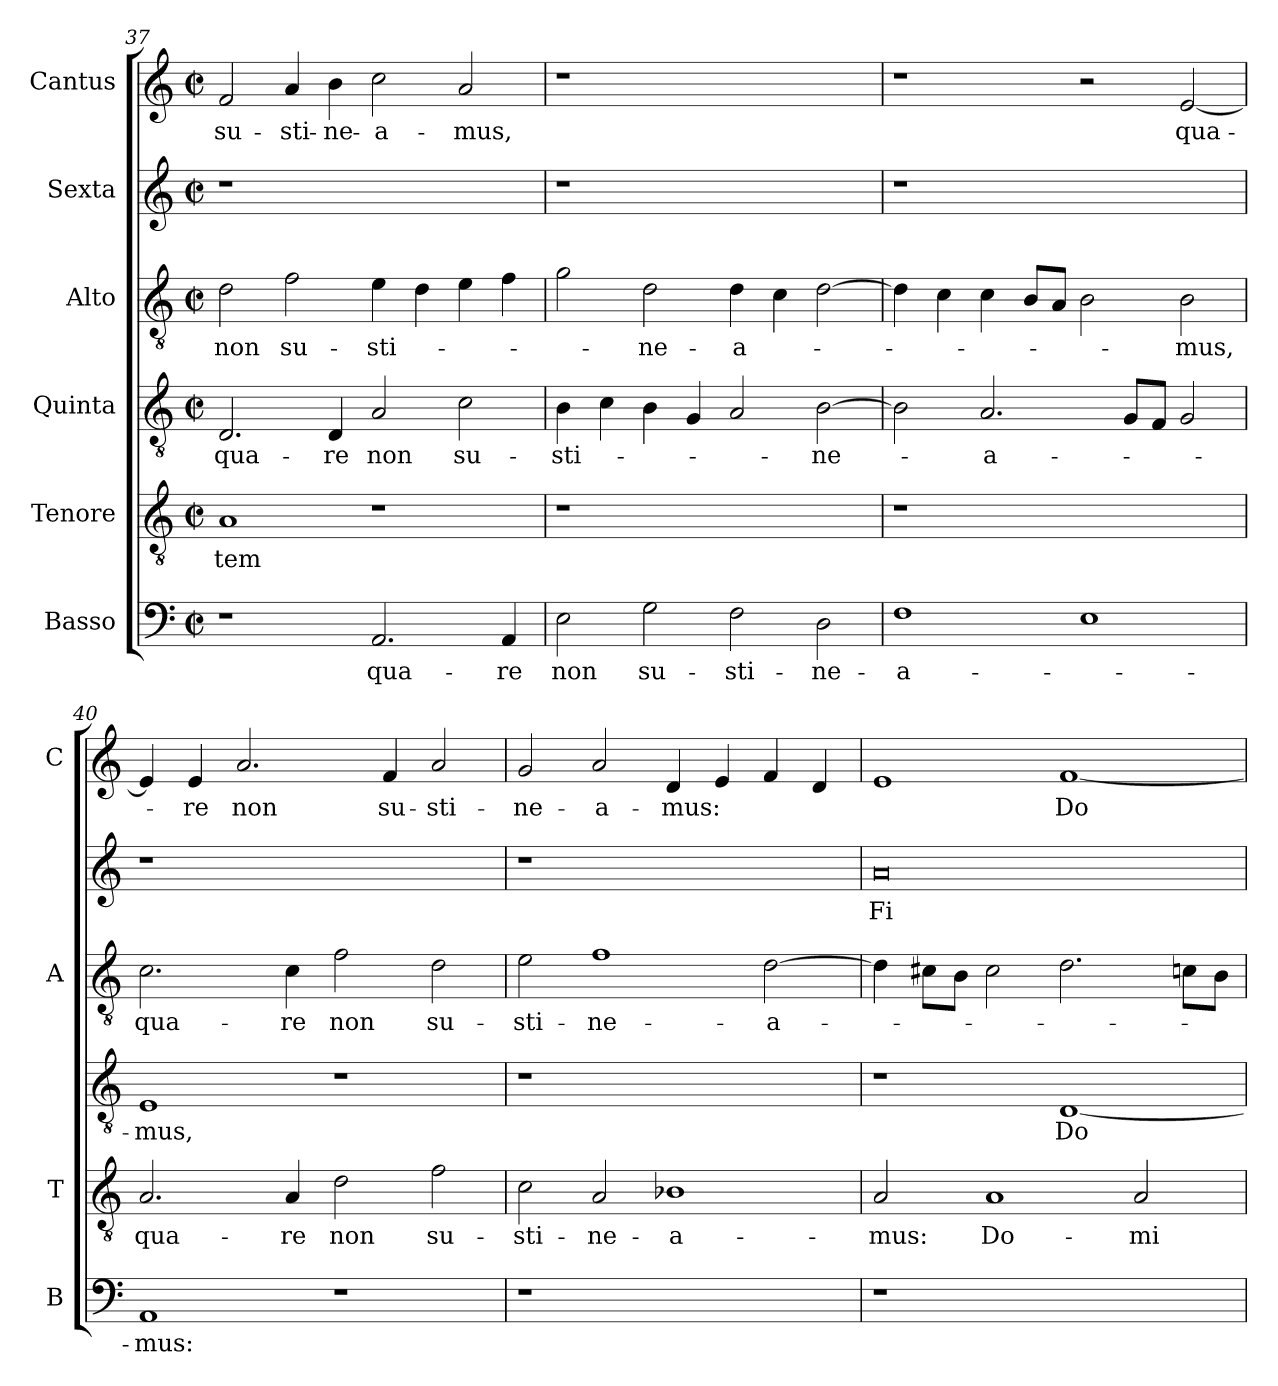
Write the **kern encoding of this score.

**kern	**text	**kern	**text	**kern	**text	**kern	**text	**kern	**text	**kern	**text
*part6	*part6	*part5	*part5	*part4	*part4	*part3	*part3	*part2	*part2	*part1	*part1
*staff6	*staff6	*staff5	*staff5	*staff4	*staff4	*staff3	*staff3	*staff2	*staff2	*staff1	*staff1
*I"Basso	*	*I"Tenore	*	*I"Quinta	*	*I"Alto	*	*I"Sexta	*	*I"Cantus	*
*I'B	*	*I'T	*	*	*	*I'A	*	*	*	*I'C	*
!!LO:PB:g=z
*clefF4	*	*clefGv2	*	*clefGv2	*	*clefGv2	*	*clefG2	*	*clefG2	*
*k[]	*	*k[]	*	*k[]	*	*k[]	*	*k[]	*	*k[]	*
*M2/2	*	*M2/2	*	*M2/2	*	*M2/2	*	*M2/2	*	*M2/2	*
*met(c|)	*	*met(c|)	*	*met(c|)	*	*met(c|)	*	*met(c|)	*	*met(c|)	*
=37	=37	=37	=37	=37	=37	=37	=37	=37	=37	=37	=37
1r	.	1A	-tem	2.D/	qua-	2d\	non	1r	.	2f/	su-
.	.	.	.	.	.	2f\	su-	.	.	4a/	-sti-
.	.	.	.	4D/	-re	.	.	.	.	4b\	-ne-
2.AA/	qua-	1r	.	2A/	non	4e\	-sti-	1ryy	.	2cc\	-a-
.	.	.	.	.	.	4d\	.	.	.	.	.
.	.	.	.	2c\	su-	4e\	.	.	.	2a/	-mus,
4AA/	-re	.	.	.	.	4f\	.	.	.	.	.
=38	=38	=38	=38	=38	=38	=38	=38	=38	=38	=38	=38
2E\	non	1r	.	4B\	-sti-	2g\	.	1r	.	1r	.
.	.	.	.	4c\	.	.	.	.	.	.	.
2G\	su-	.	.	4B\	.	2d\	-ne-	.	.	.	.
.	.	.	.	4G/	.	.	.	.	.	.	.
2F\	-sti-	1ryy	.	2A/	.	4d\	-a-	1ryy	.	1ryy	.
.	.	.	.	.	.	4c\	.	.	.	.	.
2D\	-ne-	.	.	[2B\	-ne-	[2d\	.	.	.	.	.
=39	=39	=39	=39	=39	=39	=39	=39	=39	=39	=39	=39
1F	-a-	1r	.	2B\]	.	4d\]	.	1r	.	1r	.
.	.	.	.	.	.	4c\	.	.	.	.	.
.	.	.	.	2.A/	-a-	4c\	.	.	.	.	.
.	.	.	.	.	.	8B/L	.	.	.	.	.
.	.	.	.	.	.	8A/J	.	.	.	.	.
1E	.	1ryy	.	.	.	2B\	.	1ryy	.	2r	.
.	.	.	.	8G/L	.	.	.	.	.	.	.
.	.	.	.	8F/J	.	.	.	.	.	.	.
.	.	.	.	2G/	.	2B\	-mus,	.	.	[2e/	qua-
!!LO:LB:g=z
=40	=40	=40	=40	=40	=40	=40	=40	=40	=40	=40	=40
1AA	-mus:	2.A/	qua-	1E	-mus,	2.c\	qua-	1r	.	4e/]	.
.	.	.	.	.	.	.	.	.	.	4e/	-re
.	.	.	.	.	.	.	.	.	.	2.a/	non
.	.	4A/	-re	.	.	4c\	-re	.	.	.	.
1r	.	2d\	non	1r	.	2f\	non	1ryy	.	.	.
.	.	.	.	.	.	.	.	.	.	4f/	su-
.	.	2f\	su-	.	.	2d\	su-	.	.	2a/	-sti-
=41	=41	=41	=41	=41	=41	=41	=41	=41	=41	=41	=41
1r	.	2c\	-sti-	1r	.	2e\	-sti-	1r	.	2g/	-ne-
.	.	2A/	-ne-	.	.	1f	-ne-	.	.	2a/	-a-
1ryy	.	1B-X	-a-	1ryy	.	.	.	1ryy	.	4d/	-mus:
.	.	.	.	.	.	.	.	.	.	4e/	.
.	.	.	.	.	.	[2d\	-a-	.	.	4f/	.
.	.	.	.	.	.	.	.	.	.	4d/	.
=42	=42	=42	=42	=42	=42	=42	=42	=42	=42	=42	=42
1r	.	2A/	-mus:	1r	.	4d\]	.	0a	Fi-	1e	.
.	.	.	.	.	.	8c#X\L	.	.	.	.	.
.	.	.	.	.	.	8B\J	.	.	.	.	.
.	.	1A	Do-	.	.	2c#\	.	.	.	.	.
1ryy	.	.	.	[1D	Do-	2.d\	.	.	.	[1f	Do-
.	.	2A/	-mi-	.	.	.	.	.	.	.	.
.	.	.	.	.	.	8cn\L	.	.	.	.	.
.	.	.	.	.	.	8B\J	.	.	.	.	.
=	=	=	=	=	=	=	=	=	=	=	=
*-	*-	*-	*-	*-	*-	*-	*-	*-	*-	*-	*-
